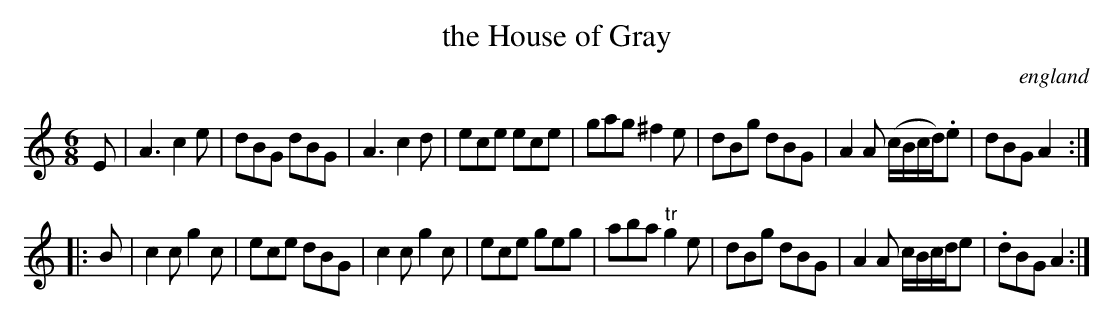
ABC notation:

X:1
T:the House of Gray
O:england
M:6/8
K:Am
E|\
A3 c2e| dBG dBG| A3 c2d| ece ece| \
gag ^f2e| dBg dBG| A2A (c/B/c/d/).e| dBG A2::
B|\
c2c g2c| ece dBG| c2c g2c| ece geg| \
aba "tr"g2e| dBg dBG| A2A c/B/c/d/e| .dBG A2:|
